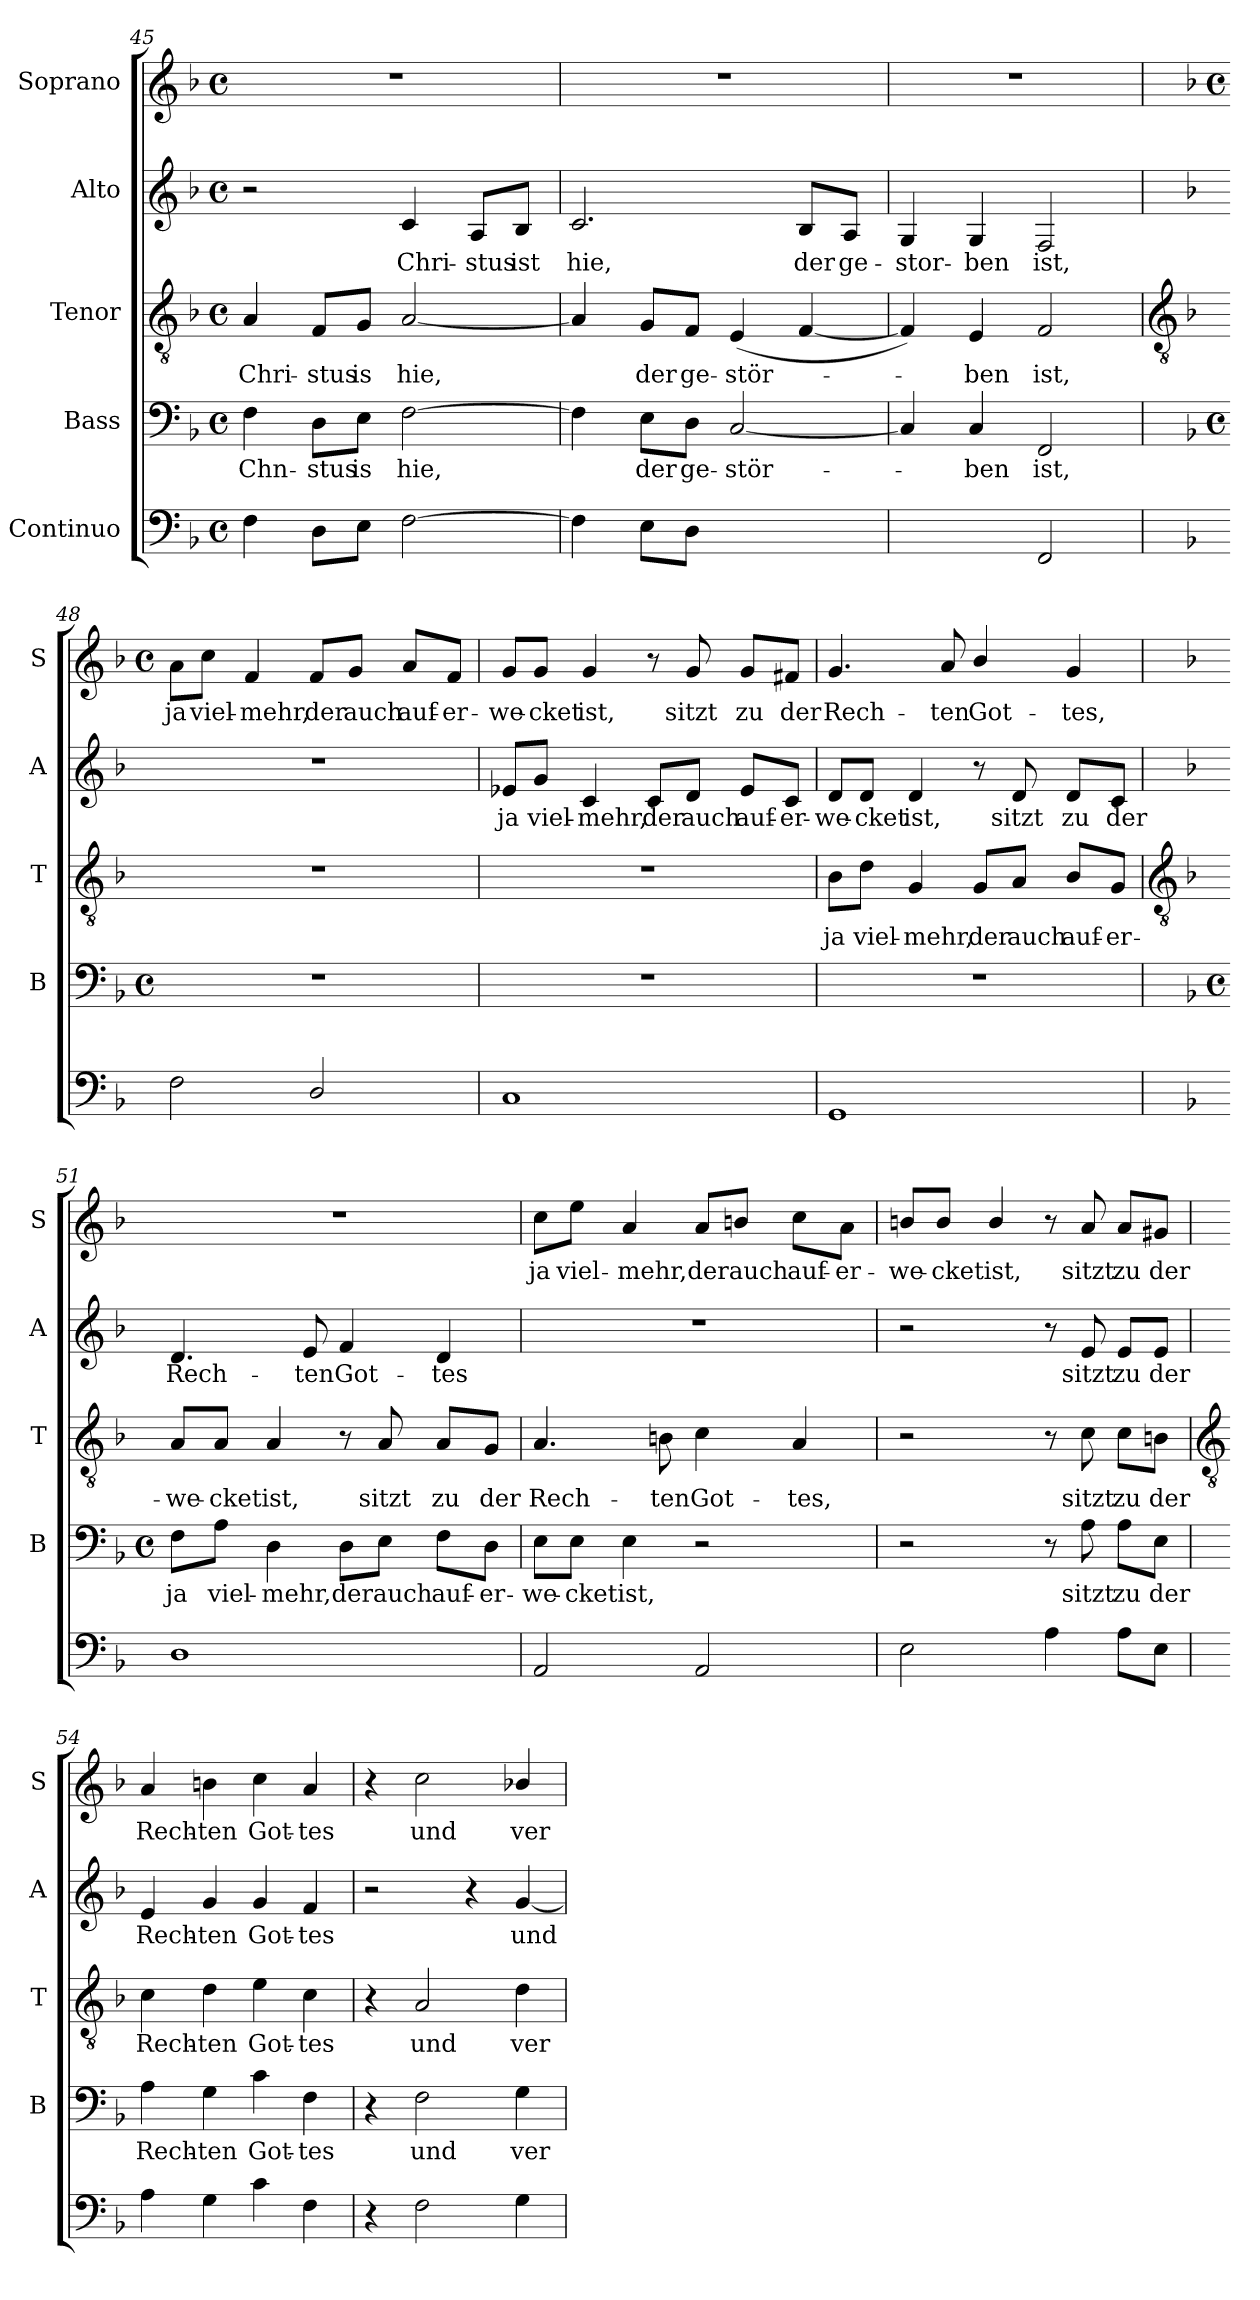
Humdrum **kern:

**kern	**text	**kern	**text	**kern	**text	**kern	**text	**kern	**text
*part5	*part5	*part4	*part4	*part3	*part3	*part2	*part2	*part1	*part1
*staff5	*staff5	*staff4	*staff4	*staff3	*staff3	*staff2	*staff2	*staff1	*staff1
*I"Continuo	*	*I"Bass	*	*I"Tenor	*	*I"Alto	*	*I"Soprano	*
*	*	*I'B	*	*I'T	*	*I'A	*	*I'S	*
*clefF4	*	*clefF4	*	*clefGv2	*	*clefG2	*	*clefG2	*
*k[b-]	*	*k[b-]	*	*k[b-]	*	*k[b-]	*	*k[b-]	*
*F:	*	*F:	*	*F:	*	*F:	*	*F:	*
*M4/4	*	*M4/4	*	*M4/4	*	*M4/4	*	*M4/4	*
*met(c)	*	*met(c)	*	*met(c)	*	*met(c)	*	*met(c)	*
=45	=45	=45	=45	=45	=45	=45	=45	=45	=45
!	!	!	!LO:LY:b	!	!LO:LY:b	!	!	!	!
4F	.	4F	Chn-	4A	Chri-	2r	.	1r	.
!	!	!	!LO:LY:b	!	!LO:LY:b	!	!	!	!
8DL	.	8D\L	-stus	8F/L	-stus	.	.	.	.
!	!	!	!LO:LY:b	!	!LO:LY:b	!	!	!	!
8EJ	.	8E\J	is	8G/J	is	.	.	.	.
!	!	!	!LO:LY:b	!	!LO:LY:b	!	!LO:LY:b	!	!
[2F	.	[2F	hie,	[2A	hie,	4c	Chri-	.	.
!	!	!	!	!	!	!	!LO:LY:b	!	!
.	.	.	.	.	.	8A/L	-stus	.	.
!	!	!	!	!	!	!	!LO:LY:b	!	!
.	.	.	.	.	.	8B-/J	ist	.	.
=46	=46	=46	=46	=46	=46	=46	=46	=46	=46
!	!	!	!	!	!	!	!LO:LY:b	!	!
4F]	.	4F]	.	4A]	.	2.c	hie,	1r	.
!	!	!	!LO:LY:b	!	!LO:LY:b	!	!	!	!
8EL	.	8E\L	der	8G/L	der	.	.	.	.
!	!	!	!LO:LY:b	!	!LO:LY:b	!	!	!	!
8DJ	.	8D\J	ge-	8F/J	ge-	.	.	.	.
!	!LO:LY:b	!	!LO:LY:b	!	!LO:LY:b	!	!	!	!
(<[4Cyy	3	[2C	-stör-	(<4E	-stör-	.	.	.	.
!	!LO:LY:b	!	!	!	!	!	!LO:LY:b	!	!
4Cyy_	4	.	.	[4F	.	8B-/L	der	.	.
!	!	!	!	!	!	!	!LO:LY:b	!	!
.	.	.	.	.	.	8A/J	ge-	.	.
=47	=47	=47	=47	=47	=47	=47	=47	=47	=47
!	!	!	!	!	!	!	!LO:LY:b	!	!
4Cyy_)	.	4C]	.	4F])	.	4G	-stor-	1r	.
!	!LO:LY:b	!	!LO:LY:b	!	!LO:LY:b	!	!LO:LY:b	!	!
4Cyy]	3	4C	ben	4E	ben	4G	-ben	.	.
!	!	!	!LO:LY:b	!	!LO:LY:b	!	!LO:LY:b	!	!
2FF	.	2FF	ist,	2F	ist,	2F	ist,	.	.
!!LO:LB:g=z
=48	=48	=48	=48	=48	=48	=48	=48	=48	=48
*	*	*	*	*clefGv2	*	*	*	*	*
*	*	*	*	*	*	*	*	*k[b-]	*
*	*	*	*	*	*	*	*	*F:	*
*	*	*M4/4	*	*	*	*	*	*M4/4	*
*	*	*met(c)	*	*	*	*	*	*met(c)	*
!	!	!	!	!	!	!	!	!	!LO:LY:b
2F	.	1r	.	1r	.	1r	.	8a\L	ja
!	!	!	!	!	!	!	!	!	!LO:LY:b
.	.	.	.	.	.	.	.	8cc\J	viel-
!	!	!	!	!	!	!	!	!	!LO:LY:b
.	.	.	.	.	.	.	.	4f	-mehr,
!	!	!	!	!	!	!	!	!	!LO:LY:b
2D/	.	.	.	.	.	.	.	8f/L	der
!	!	!	!	!	!	!	!	!	!LO:LY:b
.	.	.	.	.	.	.	.	8g/J	auch
!	!	!	!	!	!	!	!	!	!LO:LY:b
.	.	.	.	.	.	.	.	8a/L	auf-
!	!	!	!	!	!	!	!	!	!LO:LY:b
.	.	.	.	.	.	.	.	8f/J	-er-
=49	=49	=49	=49	=49	=49	=49	=49	=49	=49
!	!	!	!	!	!	!	!LO:LY:b	!	!LO:LY:b
1C	.	1r	.	1r	.	8e-X/L	ja	8g/L	-we-
!	!	!	!	!	!	!	!LO:LY:b	!	!LO:LY:b
.	.	.	.	.	.	8g/J	viel-	8g/J	-cket
!	!	!	!	!	!	!	!LO:LY:b	!	!LO:LY:b
.	.	.	.	.	.	4c	-mehr,	4g	ist,
!	!	!	!	!	!	!	!LO:LY:b	!	!
.	.	.	.	.	.	8c/L	der	8r	.
!	!	!	!	!	!	!	!LO:LY:b	!	!LO:LY:b
.	.	.	.	.	.	8d/J	auch	8g	sitzt
!	!	!	!	!	!	!	!LO:LY:b	!	!LO:LY:b
.	.	.	.	.	.	8e-/L	auf-	8g/L	zu
!	!	!	!	!	!	!	!LO:LY:b	!	!LO:LY:b
.	.	.	.	.	.	8c/J	-er-	8f#X/J	der
=50	=50	=50	=50	=50	=50	=50	=50	=50	=50
!	!	!	!	!	!LO:LY:b	!	!LO:LY:b	!	!LO:LY:b
1GG	.	1r	.	8B-\L	ja	8d/L	-we-	4.g	Rech-
!	!	!	!	!	!LO:LY:b	!	!LO:LY:b	!	!
.	.	.	.	8d\J	viel-	8d/J	-cket	.	.
!	!	!	!	!	!LO:LY:b	!	!LO:LY:b	!	!
.	.	.	.	4G	-mehr,	4d	ist,	.	.
!	!	!	!	!	!	!	!	!	!LO:LY:b
.	.	.	.	.	.	.	.	8a	-ten
!	!	!	!	!	!LO:LY:b	!	!	!	!LO:LY:b
.	.	.	.	8G/L	der	8r	.	4b-/	Got-
!	!	!	!	!	!LO:LY:b	!	!LO:LY:b	!	!
.	.	.	.	8A/J	auch	8d	sitzt	.	.
!	!	!	!	!	!LO:LY:b	!	!LO:LY:b	!	!LO:LY:b
.	.	.	.	8B-/L	auf-	8d/L	zu	4g	-tes,
!	!	!	!	!	!LO:LY:b	!	!LO:LY:b	!	!
.	.	.	.	8G/J	-er-	8c/J	der	.	.
!!LO:LB:g=z
=51	=51	=51	=51	=51	=51	=51	=51	=51	=51
*	*	*	*	*clefGv2	*	*	*	*	*
*	*	*k[b-]	*	*	*	*	*	*	*
*	*	*F:	*	*	*	*	*	*	*
*	*	*M4/4	*	*	*	*	*	*	*
*	*	*met(c)	*	*	*	*	*	*	*
!	!	!	!LO:LY:b	!	!LO:LY:b	!	!LO:LY:b	!	!
1D	.	8F\L	ja	8A/L	-we-	4.d	Rech-	1r	.
!	!	!	!LO:LY:b	!	!LO:LY:b	!	!	!	!
.	.	8A\J	viel-	8A/J	-cket	.	.	.	.
!	!	!	!LO:LY:b	!	!LO:LY:b	!	!	!	!
.	.	4D	-mehr,	4A	ist,	.	.	.	.
!	!	!	!	!	!	!	!LO:LY:b	!	!
.	.	.	.	.	.	8e	-ten	.	.
!	!	!	!LO:LY:b	!	!	!	!LO:LY:b	!	!
.	.	8D\L	der	8r	.	4f	Got-	.	.
!	!	!	!LO:LY:b	!	!LO:LY:b	!	!	!	!
.	.	8E\J	auch	8A	sitzt	.	.	.	.
!	!	!	!LO:LY:b	!	!LO:LY:b	!	!LO:LY:b	!	!
.	.	8F\L	auf-	8A/L	zu	4d	-tes	.	.
!	!	!	!LO:LY:b	!	!LO:LY:b	!	!	!	!
.	.	8D\J	-er-	8G/J	der	.	.	.	.
=52	=52	=52	=52	=52	=52	=52	=52	=52	=52
!	!	!	!LO:LY:b	!	!LO:LY:b	!	!	!	!LO:LY:b
2AA	.	8E\L	-we-	4.A	Rech-	1r	.	8cc\L	ja
!	!	!	!LO:LY:b	!	!	!	!	!	!LO:LY:b
.	.	8E\J	-cket	.	.	.	.	8ee\J	viel-
!	!	!	!LO:LY:b	!	!	!	!	!	!LO:LY:b
.	.	4E	ist,	.	.	.	.	4a	-mehr,
!	!	!	!	!	!LO:LY:b	!	!	!	!
.	.	.	.	8Bn	-ten	.	.	.	.
!	!	!	!	!	!LO:LY:b	!	!	!	!LO:LY:b
2AA	.	2r	.	4c	Got-	.	.	8a/L	der
!	!	!	!	!	!	!	!	!	!LO:LY:b
.	.	.	.	.	.	.	.	8bn/J	auch
!	!	!	!	!	!LO:LY:b	!	!	!	!LO:LY:b
.	.	.	.	4A	-tes,	.	.	8cc\L	auf-
!	!	!	!	!	!	!	!	!	!LO:LY:b
.	.	.	.	.	.	.	.	8a\J	-er-
=53	=53	=53	=53	=53	=53	=53	=53	=53	=53
!	!	!	!	!	!	!	!	!	!LO:LY:b
2E	.	2r	.	2r	.	2r	.	8bn/L	-we-
!	!	!	!	!	!	!	!	!	!LO:LY:b
.	.	.	.	.	.	.	.	8b/J	-cket
!	!	!	!	!	!	!	!	!	!LO:LY:b
.	.	.	.	.	.	.	.	4b/	ist,
4A	.	8r	.	8r	.	8r	.	8r	.
!	!	!	!LO:LY:b	!	!LO:LY:b	!	!LO:LY:b	!	!LO:LY:b
.	.	8A	sitzt	8c	sitzt	8e	sitzt	8a	sitzt
!	!	!	!LO:LY:b	!	!LO:LY:b	!	!LO:LY:b	!	!LO:LY:b
8AL	.	8A\L	zu	8c\L	zu	8e/L	zu	8a/L	zu
!	!	!	!LO:LY:b	!	!LO:LY:b	!	!LO:LY:b	!	!LO:LY:b
8EJ	.	8E\J	der	8Bn\J	der	8e/J	der	8g#X/J	der
!!LO:LB:g=z
=54	=54	=54	=54	=54	=54	=54	=54	=54	=54
*	*	*	*	*clefGv2	*	*	*	*	*
!	!	!	!LO:LY:b	!	!LO:LY:b	!	!LO:LY:b	!	!LO:LY:b
4A	.	4A	Rech-	4c	Rech-	4e	Rech-	4a	Rech-
!	!	!	!LO:LY:b	!	!LO:LY:b	!	!LO:LY:b	!	!LO:LY:b
4G	.	4G	-ten	4d	-ten	4g	-ten	4bn	-ten
!	!	!	!LO:LY:b	!	!LO:LY:b	!	!LO:LY:b	!	!LO:LY:b
4c	.	4c	Got-	4e	Got-	4g	Got-	4cc	Got-
!	!	!	!LO:LY:b	!	!LO:LY:b	!	!LO:LY:b	!	!LO:LY:b
4F	.	4F	-tes	4c	-tes	4f	-tes	4a	-tes
=55	=55	=55	=55	=55	=55	=55	=55	=55	=55
4r	.	4r	.	4r	.	2r	.	4r	.
!	!	!	!LO:LY:b	!	!LO:LY:b	!	!	!	!LO:LY:b
2F	.	2F	und	2A	und	.	.	2cc	und
.	.	.	.	.	.	4r	.	.	.
!	!	!	!LO:LY:b	!	!LO:LY:b	!	!LO:LY:b	!	!LO:LY:b
4G	.	4G	ver-	4d	ver-	[4g	und	4b-X/	ver-
=	=	=	=	=	=	=	=	=	=
*-	*-	*-	*-	*-	*-	*-	*-	*-	*-
